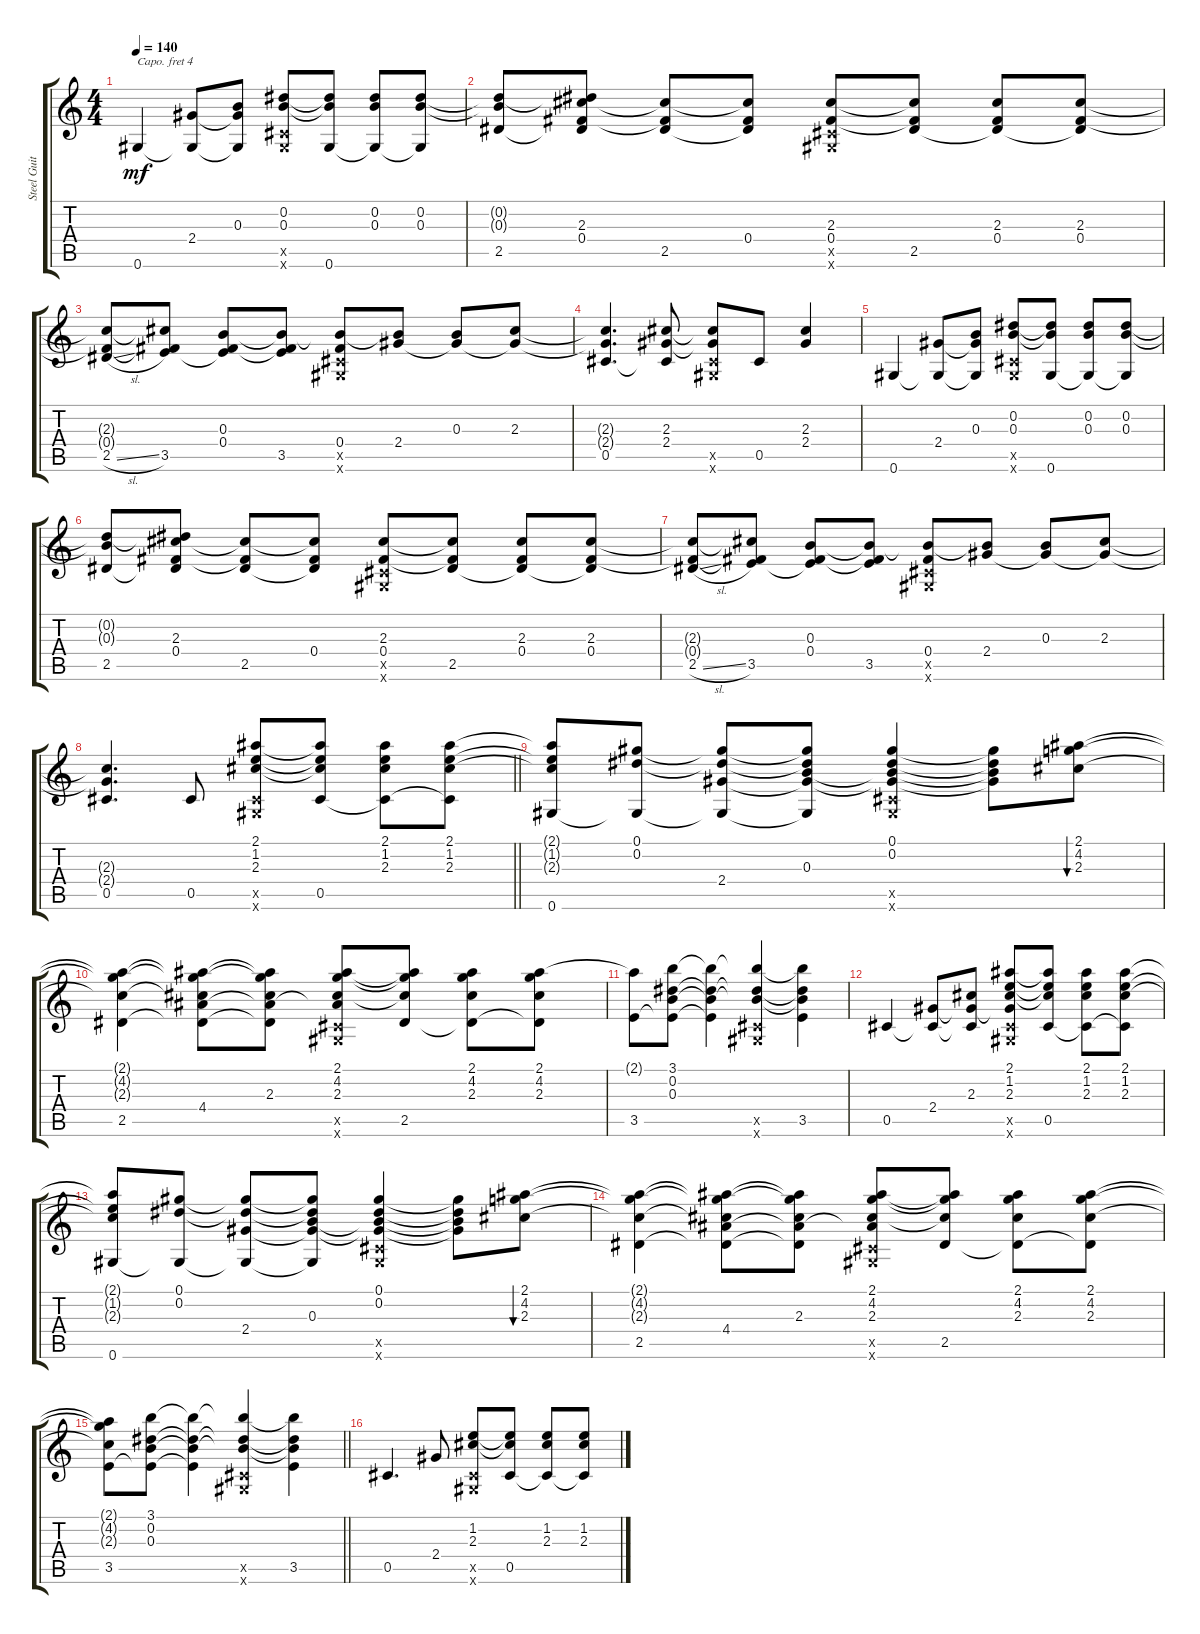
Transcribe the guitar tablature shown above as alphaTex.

\track ("Steel Guitar" "Steel Guit") {instrument acousticguitarsteel}
\staff {score tabs}
\capo 4
\tuning (E4 B3 G3 D3 A2 E2) {hide}
\ts (4 4)
\tempo 140
\clef g2
\ks c
0.6.4{dy mf} (2.4 0.6{t}).8 (0.3 2.4{t} 0.6{t}).8 (0.2 0.3 0.5{x} 0.6{x}).8 (0.2{t} 0.3{t} 0.6).8 (0.2 0.3 0.6{t}).8 (0.2 0.3 0.6{t}).8 |
(0.2{t} 0.3{t} 2.5).8 (0.2{t} 2.3 0.4 2.5{t}).8 (2.3{t} 0.4{t} 2.5).8 (2.3{t} 0.4 2.5{t}).8 (2.3 0.4 0.5{x} 0.6{x}).8 (2.3{t} 0.4{t} 2.5).8 (2.3 0.4 2.5{t}).8 (2.3 0.4 2.5{t}).8 |
(2.3{t} 0.4{t} 2.5{sl}).8 (2.3{t} 0.4{t} 3.5).8 (0.3 0.4 3.5{t}).8 (0.3{t} 0.4{t} 3.5).8 (0.3{t} 0.4 0.5{x} 0.6{x}).8 (0.3{t} 2.4).8 (0.3 2.4{t}).8 (2.3 2.4{t}).8 |
(2.3{t} 2.4{t} 0.5).4{d} (2.3 2.4 0.5{t}).8 (2.3{t} 2.4{t} 0.5{x} 0.6{x}).8 0.5.8 (2.3 2.4).4 |
0.6.4 (2.4 0.6{t}).8 (0.3 2.4{t} 0.6{t}).8 (0.2 0.3 0.5{x} 0.6{x}).8 (0.2{t} 0.3{t} 0.6).8 (0.2 0.3 0.6{t}).8 (0.2 0.3 0.6{t}).8 |
(0.2{t} 0.3{t} 2.5).8 (0.2{t} 2.3 0.4 2.5{t}).8 (2.3{t} 0.4{t} 2.5).8 (2.3{t} 0.4 2.5{t}).8 (2.3 0.4 0.5{x} 0.6{x}).8 (2.3{t} 0.4{t} 2.5).8 (2.3 0.4 2.5{t}).8 (2.3 0.4 2.5{t}).8 |
(2.3{t} 0.4{t} 2.5{sl}).8 (2.3{t} 0.4{t} 3.5).8 (0.3 0.4 3.5{t}).8 (0.3{t} 0.4{t} 3.5).8 (0.3{t} 0.4 0.5{x} 0.6{x}).8 (0.3{t} 2.4).8 (0.3 2.4{t}).8 (2.3 2.4{t}).8 |
\barLineRight lightlight
(2.3{t} 2.4{t} 0.5).4{d} 0.5.8 (2.1 1.2 2.3 0.5{x} 0.6{x}).8 (2.1{t} 1.2{t} 2.3{t} 0.5).8 (2.1 1.2 2.3 0.5{t}).8 (2.1 1.2 2.3 0.5{t}).8 |
(2.1{t} 1.2{t} 2.3{t} 0.6).8 (0.1 0.2 0.6{t}).8 (0.1{t} 0.2{t} 2.4 0.6{t}).8 (0.1{t} 0.2{t} 0.3 2.4{t} 0.6{t}).8 (0.1 0.2 0.3{t} 2.4{t} 0.5{x} 0.6{x}).4 (0.1{t} 0.2{t} 0.3{t} 2.4{t}).8 (2.1 4.2 2.3).8{bu 120} |
(2.1{t} 4.2{t} 2.3{t} 2.5).4 (2.1{t} 4.2{t} 2.3{t} 4.4 2.5{t}).8 (2.1{t} 4.2{t} 2.3 4.4{t} 2.5{t}).8 (2.1 4.2 2.3 4.4{t} 0.5{x} 0.6{x}).8 (2.1{t} 4.2{t} 2.3{t} 2.5).8 (2.1 4.2 2.3 2.5{t}).8 (2.1 4.2 2.3 2.5{t}).8 |
(2.1{t} 3.5).8 (3.1 0.2 0.3 3.5{t}).8 (3.1{t} 0.2{t} 0.3{t} 3.5{t}).4 (3.1{t} 0.2{t} 0.3{t} 0.5{x} 0.6{x}).4 (3.1{t} 0.2{t} 0.3{t} 3.5).4 |
0.5.4 (2.4 0.5{t}).8 (2.3 2.4{t} 0.5{t}).8 (2.1 1.2 2.3 2.4{t} 0.5{x} 0.6{x}).8 (2.1{t} 1.2{t} 2.3{t} 0.5).8 (2.1 1.2 2.3 0.5{t}).8 (2.1 1.2 2.3 0.5{t}).8 |
(2.1{t} 1.2{t} 2.3{t} 0.6).8 (0.1 0.2 0.6{t}).8 (0.1{t} 0.2{t} 2.4 0.6{t}).8 (0.1{t} 0.2{t} 0.3 2.4{t} 0.6{t}).8 (0.1 0.2 0.3{t} 2.4{t} 0.5{x} 0.6{x}).4 (0.1{t} 0.2{t} 0.3{t} 2.4{t}).8 (2.1 4.2 2.3).8{bu 120} |
(2.1{t} 4.2{t} 2.3{t} 2.5).4 (2.1{t} 4.2{t} 2.3{t} 4.4 2.5{t}).8 (2.1{t} 4.2{t} 2.3 4.4{t} 2.5{t}).8 (2.1 4.2 2.3 4.4{t} 0.5{x} 0.6{x}).8 (2.1{t} 4.2{t} 2.3{t} 2.5).8 (2.1 4.2 2.3 2.5{t}).8 (2.1 4.2 2.3 2.5{t}).8 |
\barLineRight lightlight
(2.1{t} 4.2{t} 2.3{t} 3.5).8 (3.1 0.2 0.3 3.5{t}).8 (3.1{t} 0.2{t} 0.3{t} 3.5{t}).4 (3.1{t} 0.2{t} 0.3{t} 0.5{x} 0.6{x}).4 (3.1{t} 0.2{t} 0.3{t} 3.5).4 |
0.5.4{d} 2.4.8 (1.2 2.3 0.5{x} 0.6{x}).8 (1.2{t} 2.3{t} 0.5).8 (1.2 2.3 0.5{t}).8 (1.2 2.3 0.5{t}).8
